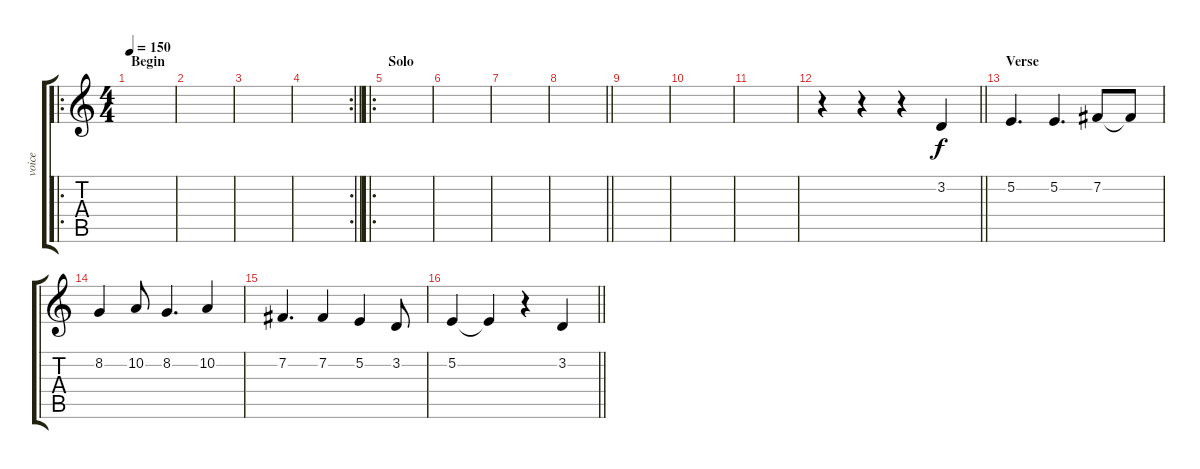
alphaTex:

\track ("voice" "voice") {instrument flute}
\staff {score tabs}
\tuning (E4 B3 G3 D3 A2 E2) {hide}
\ro
\ts (4 4)
\section ("" "Begin")
\tempo 150
\clef g2
\ks c
|
|
|
\rc 2
\barLineRight lightlight
|
\ro
\section ("" "Solo")
|
|
|
\barLineRight lightlight
|
|
|
|
\barLineRight lightlight
r.4 r.4 r.4 3.2.4 |
\section ("" "Verse")
5.2.4{d} 5.2.4{d} 7.2.8 7.2{t}.8 |
8.2.4 10.2.8 8.2.4{d} 10.2.4 |
7.2.4{d} 7.2.4 5.2.4 3.2.8 |
\barLineRight lightlight
5.2.4 5.2{t}.4 r.4 3.2.4
